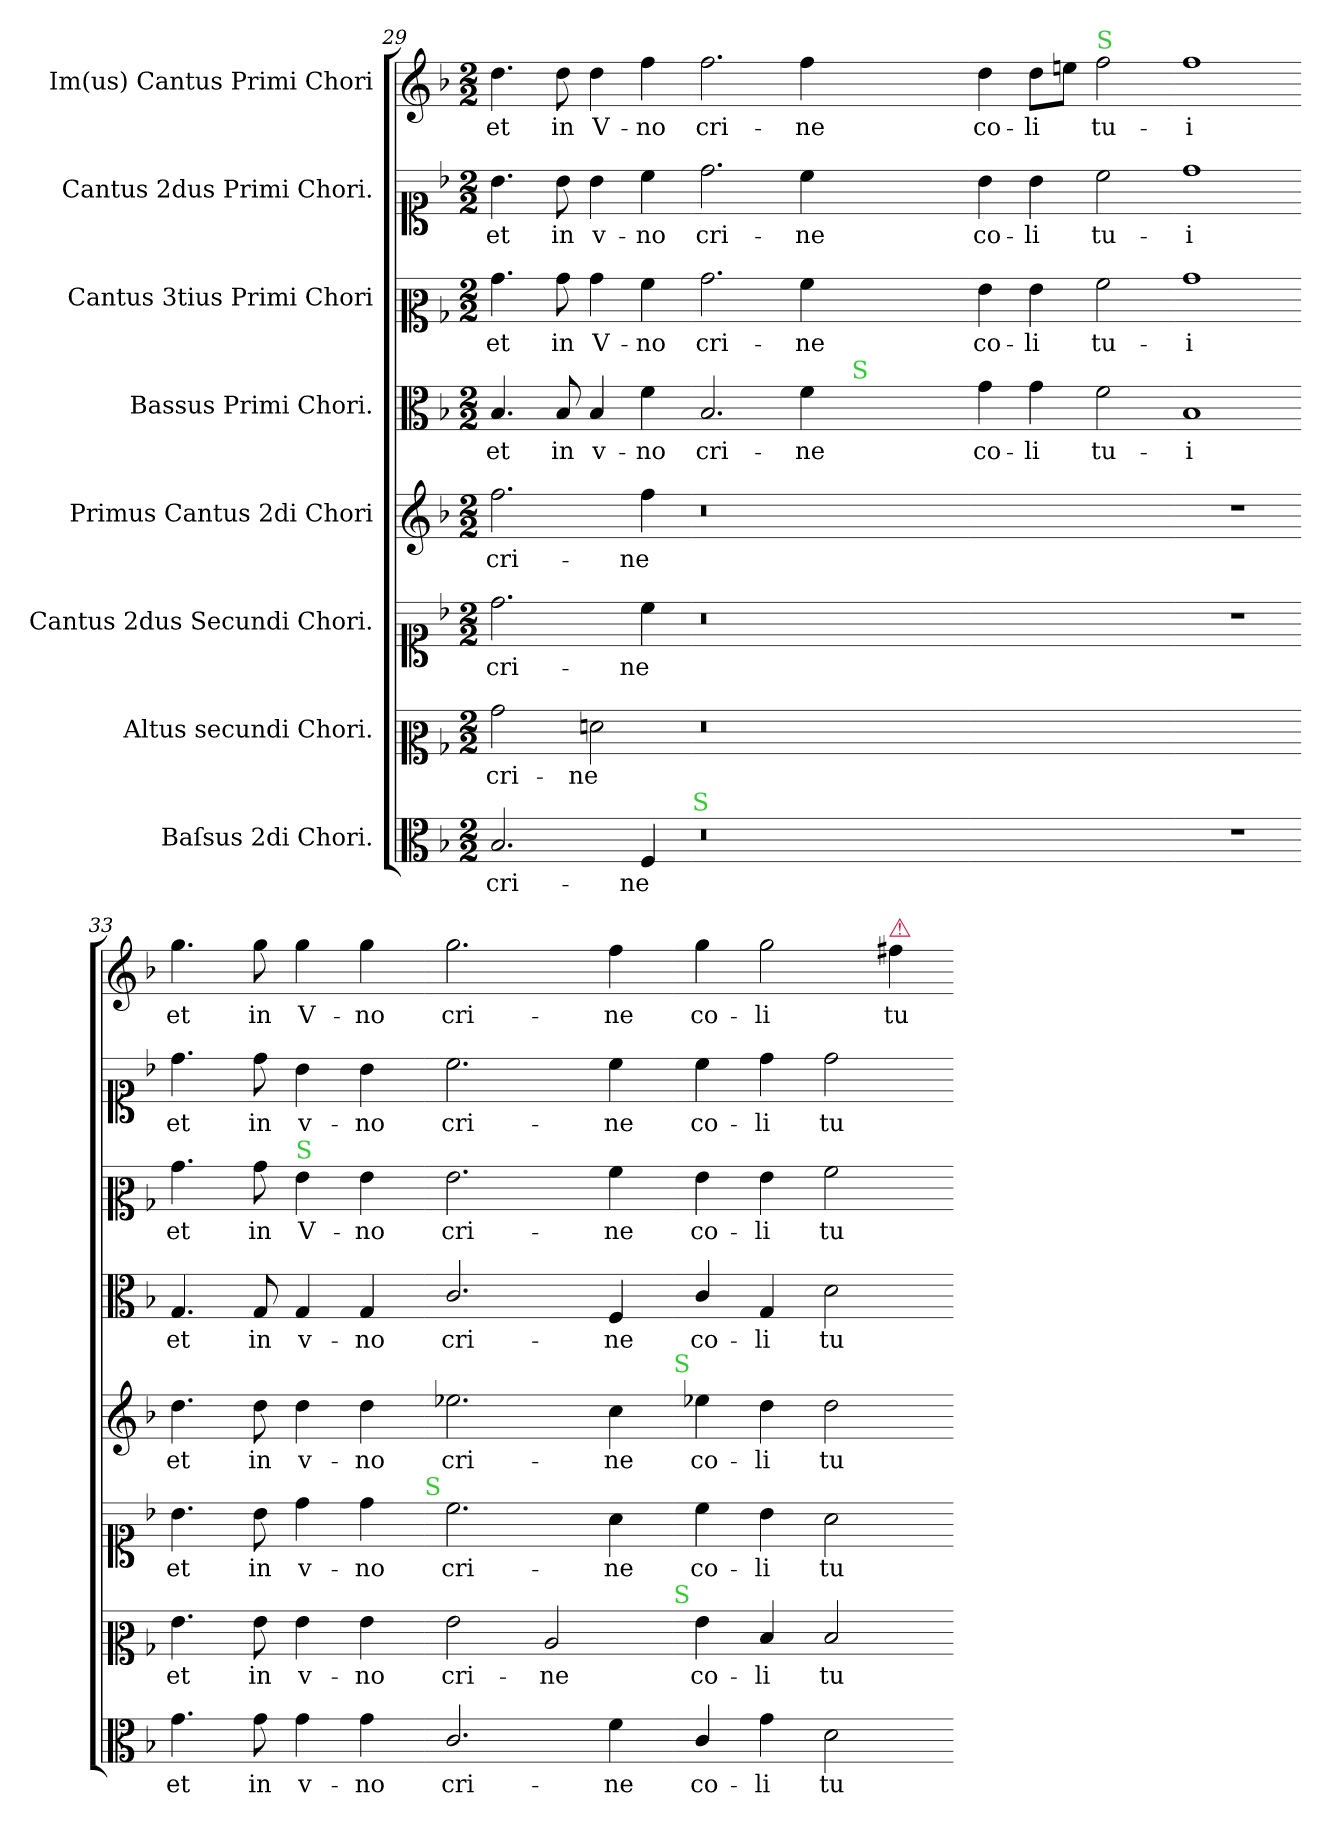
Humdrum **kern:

**kern	**text	**kern	**text	**kern	**text	**kern	**text	**kern	**text	**kern	**text	**kern	**text	**kern	**text
*part8	*part8	*part7	*part7	*part6	*part6	*part5	*part5	*part4	*part4	*part3	*part3	*part2	*part2	*part1	*part1
*staff8	*staff8	*staff7	*staff7	*staff6	*staff6	*staff5	*staff5	*staff4	*staff4	*staff3	*staff3	*staff2	*staff2	*staff1	*staff1
*I"Baſsus 2di Chori.	*	*I"Altus secundi Chori.	*	*I"Cantus 2dus Secundi Chori.	*	*I"Primus Cantus 2di Chori	*	*I"Bassus Primi Chori.	*	*I"Cantus 3tius Primi Chori	*	*I"Cantus 2dus Primi Chori.	*	*I"Im(us) Cantus Primi Chori	*
*clefC3	*	*clefC2	*	*clefC1	*	*clefG2	*	*clefC3	*	*clefC2	*	*clefC1	*	*clefG2	*
*k[b-]	*	*k[b-]	*	*k[b-]	*	*k[b-]	*	*k[b-]	*	*k[b-]	*	*k[b-]	*	*k[b-]	*
*M2/2	*	*M2/2	*	*M2/2	*	*M2/2	*	*M2/2	*	*M2/2	*	*M2/2	*	*M2/2	*
=29	=29	=29	=29	=29	=29	=29	=29	=29	=29	=29	=29	=29	=29	=29	=29
2.B-/	cri-	2b-\	cri-	2.dd\	cri-	2.ff\	cri-	4.B-/	et	4.b-\	et	4.b-\	et	4.dd\	et
.	.	.	.	.	.	.	.	8B-/	in	8b-\	in	8b-\	in	8dd\	in
.	.	2fn\	-ne	.	.	.	.	4B-/	v-	4b-\	V-	4b-\	v-	4dd\	V-
4F/	-ne	.	.	4cc\	-ne	4ff\	-ne	4f\	-no	4a\	-no	4cc\	-no	4ff\	-no
!LO:TX:a:color=limegreen:t=S	!	!	!	!	!	!	!	!	!	!	!	!	!	!	!
=30-	=30-	=30-	=30-	=30-	=30-	=30-	=30-	=30-	=30-	=30-	=30-	=30-	=30-	=30-	=30-
0r	.	0r	.	0r	.	0r	.	2.B-/	cri-	2.b-\	cri-	2.dd\	cri-	2.ff\	cri-
.	.	.	.	.	.	.	.	4f\	-ne	4a\	-ne	4cc\	-ne	4ff\	-ne
!	!	!	!	!	!	!	!	!LO:TX:a:color=limegreen:t=S	!	!	!	!	!	!	!
.	.	.	.	.	.	.	.	1ryy	.	1ryy	.	1ryy	.	1ryy	.
=31-	=31-	=31-	=31-	=31-	=31-	=31-	=31-	=31-	=31-	=31-	=31-	=31-	=31-	=31-	=31-
1ryy	.	1ryy	.	1ryy	.	1ryy	.	4g\	co-	4g\	co-	4b-\	co-	4dd\	co-
.	.	.	.	.	.	.	.	4g\	-li	4g\	-li	4b-\	-li	8dd\L	-li
.	.	.	.	.	.	.	.	.	.	.	.	.	.	8een\J	.
!	!	!	!	!	!	!	!	!	!	!	!	!	!	!LO:TX:a:color=limegreen:t=S	!
.	.	.	.	.	.	.	.	2f\	tu-	2a\	tu-	2cc\	tu-	2ff\	tu-
=32-	=32-	=32-	=32-	=32-	=32-	=32-	=32-	=32-	=32-	=32-	=32-	=32-	=32-	=32-	=32-
1r	.	1ryy	.	1r	.	1r	.	1B-	-i	1b-	-i	1dd	-i	1ff	-i
=33-	=33-	=33-	=33-	=33-	=33-	=33-	=33-	=33-	=33-	=33-	=33-	=33-	=33-	=33-	=33-
4.g\	et	4.g\	et	4.b-\	et	4.dd\	et	4.G/	et	4.b-\	et	4.dd\	et	4.gg\	et
8g\	in	8g\	in	8b-\	in	8dd\	in	8G/	in	8b-\	in	8dd\	in	8gg\	in
!	!	!	!	!	!	!	!	!	!	!LO:TX:a:color=limegreen:t=S	!	!	!	!	!
4g\	v-	4g\	v-	4dd\	v-	4dd\	v-	4G/	v-	4g\	V-	4b-\	v-	4gg\	V-
4g\	-no	4g\	-no	4dd\	-no	4dd\	-no	4G/	-no	4g\	-no	4b-\	-no	4gg\	-no
!	!	!	!	!LO:TX:a:color=limegreen:t=S	!	!	!	!	!	!	!	!	!	!	!
=34-	=34-	=34-	=34-	=34-	=34-	=34-	=34-	=34-	=34-	=34-	=34-	=34-	=34-	=34-	=34-
2.c/	cri-	2g\	cri-	2.cc\	cri-	2.ee-X\	cri-	2.c/	cri-	2.g\	cri-	2.cc\	cri-	2.gg\	cri-
.	.	2c/	-ne	.	.	.	.	.	.	.	.	.	.	.	.
4f\	-ne	.	.	4a\	-ne	4cc\	-ne	4F/	-ne	4a\	-ne	4cc\	-ne	4ff\	-ne
!	!	!	!	!	!	!LO:TX:a:color=limegreen:t=S	!	!	!	!	!	!	!	!	!
!	!	!LO:TX:a:color=limegreen:t=S	!	!	!	!	!	!	!	!	!	!	!	!	!
=35-	=35-	=35-	=35-	=35-	=35-	=35-	=35-	=35-	=35-	=35-	=35-	=35-	=35-	=35-	=35-
4c/	co-	4g\	co-	4cc\	co-	4ee-X\	co-	4c/	co-	4g\	co-	4cc\	co-	4gg\	co-
4g\	-li	4d/	-li	4b-\	-li	4dd\	-li	4G/	-li	4g\	-li	4dd\	-li	2gg\	-li
2d\	tu-	2d/	tu-	2a\	tu-	2dd\	tu-	2d\	tu-	2a\	tu-	2dd\	tu-	.	.
!	!	!	!	!	!	!	!	!	!	!	!	!	!	!LO:TX:a:color=crimson:t=⚠	!
.	.	.	.	.	.	.	.	.	.	.	.	.	.	4ff#X\	tu-
=-	=-	=-	=-	=-	=-	=-	=-	=-	=-	=-	=-	=-	=-	=-	=-
*-	*-	*-	*-	*-	*-	*-	*-	*-	*-	*-	*-	*-	*-	*-	*-
